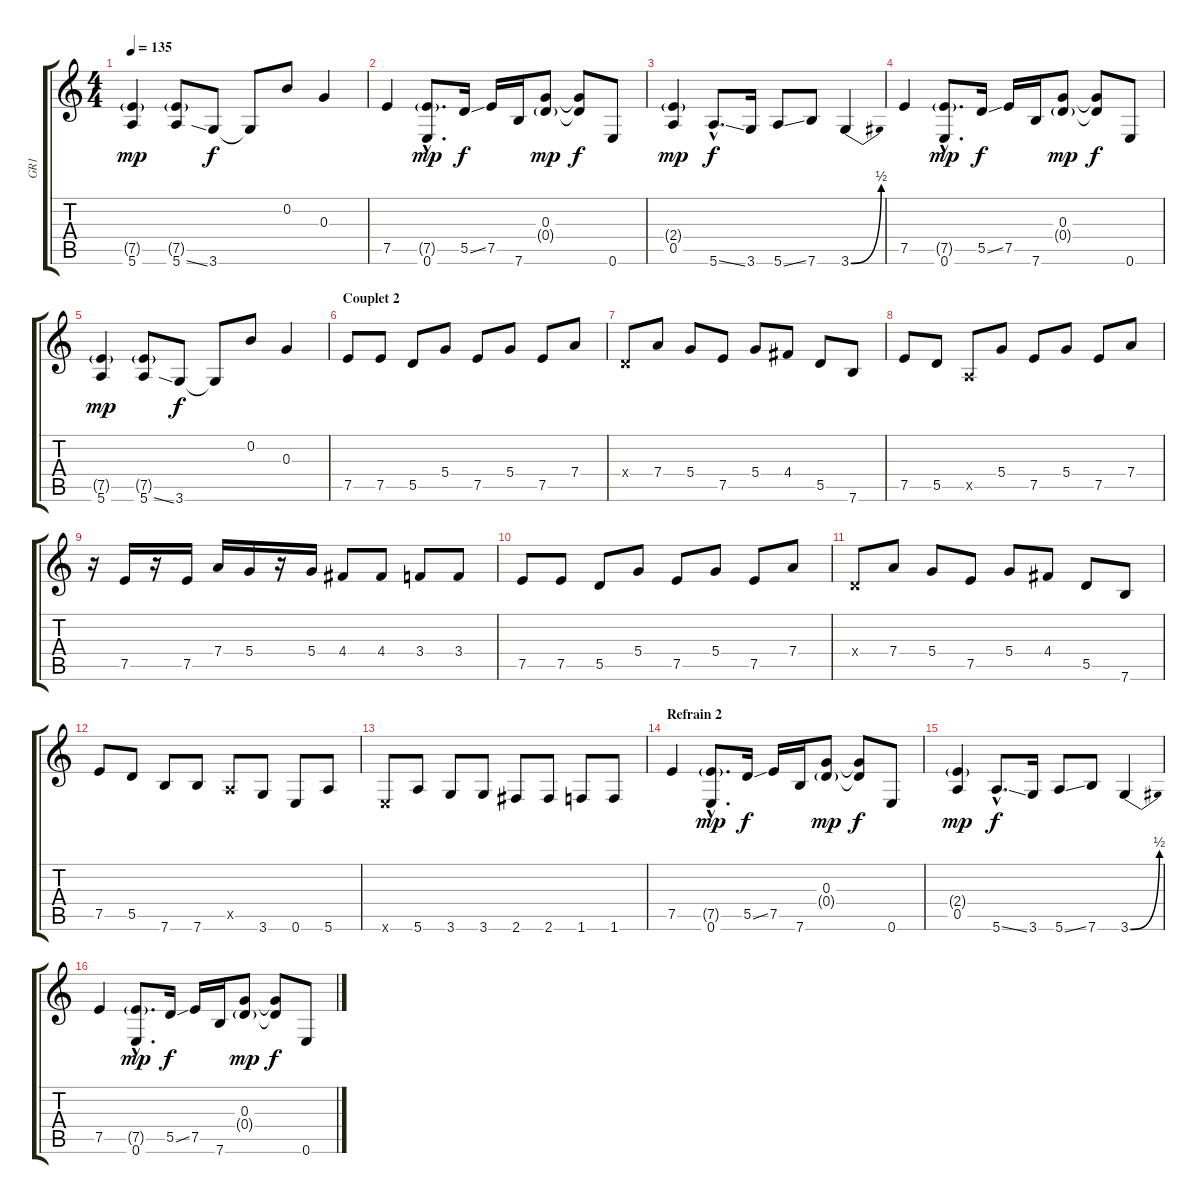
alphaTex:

\track ("GR1" "GR1") {instrument distortionguitar}
\staff {score tabs}
\tuning (E4 B3 G3 D3 A2 E2) {hide}
\ts (4 4)
\tempo 135
\clef g2
\ks c
(7.5{g} 5.6).4{dy mp} (7.5{g} 5.6{ss}).8 3.6.8{dy f} 3.6{t}.8 0.2.8 0.3.4 |
7.5.4 (7.5{g hac} 0.6{hac}).8{d dy mp} 5.5{ss}.16{dy f} 7.5.16 7.6.16 (0.3 0.4{g}).8{dy mp} (0.3{t} 0.4{t}).8{dy f} 0.6.8 |
(2.4{g} 0.5).4{dy mp} 5.6{ss hac}.8{d dy f} 3.6.16 5.6{ss}.8 7.6.8 3.6{be (bend 0 0 60 2)}.4 |
7.5.4 (7.5{g hac} 0.6{hac}).8{d dy mp} 5.5{ss}.16{dy f} 7.5.16 7.6.16 (0.3 0.4{g}).8{dy mp} (0.3{t} 0.4{t}).8{dy f} 0.6.8 |
(7.5{g} 5.6).4{dy mp} (7.5{g} 5.6{ss}).8 3.6.8{dy f} 3.6{t}.8 0.2.8 0.3.4 |
\section ("" "Couplet 2")
7.5.8 7.5.8 5.5.8 5.4.8 7.5.8 5.4.8 7.5.8 7.4.8 |
0.4{x}.8 7.4.8 5.4.8 7.5.8 5.4.8 4.4.8 5.5.8 7.6.8 |
7.5.8 5.5.8 0.5{x}.8 5.4.8 7.5.8 5.4.8 7.5.8 7.4.8 |
r.16 7.5.16 r.16 7.5.16 7.4.16 5.4.16 r.16 5.4.16 4.4.8 4.4.8 3.4.8 3.4.8 |
7.5.8 7.5.8 5.5.8 5.4.8 7.5.8 5.4.8 7.5.8 7.4.8 |
0.4{x}.8 7.4.8 5.4.8 7.5.8 5.4.8 4.4.8 5.5.8 7.6.8 |
7.5.8 5.5.8 7.6.8 7.6.8 0.5{x}.8 3.6.8 0.6.8 5.6.8 |
0.6{x}.8 5.6.8 3.6.8 3.6.8 2.6.8 2.6.8 1.6.8 1.6.8 |
\section ("" "Refrain 2")
7.5.4 (7.5{g hac} 0.6{hac}).8{d dy mp} 5.5{ss}.16{dy f} 7.5.16 7.6.16 (0.3 0.4{g}).8{dy mp} (0.3{t} 0.4{t}).8{dy f} 0.6.8 |
(2.4{g} 0.5).4{dy mp} 5.6{ss hac}.8{d dy f} 3.6.16 5.6{ss}.8 7.6.8 3.6{be (bend 0 0 60 2)}.4 |
7.5.4 (7.5{g hac} 0.6{hac}).8{d dy mp} 5.5{ss}.16{dy f} 7.5.16 7.6.16 (0.3 0.4{g}).8{dy mp} (0.3{t} 0.4{t}).8{dy f} 0.6.8
